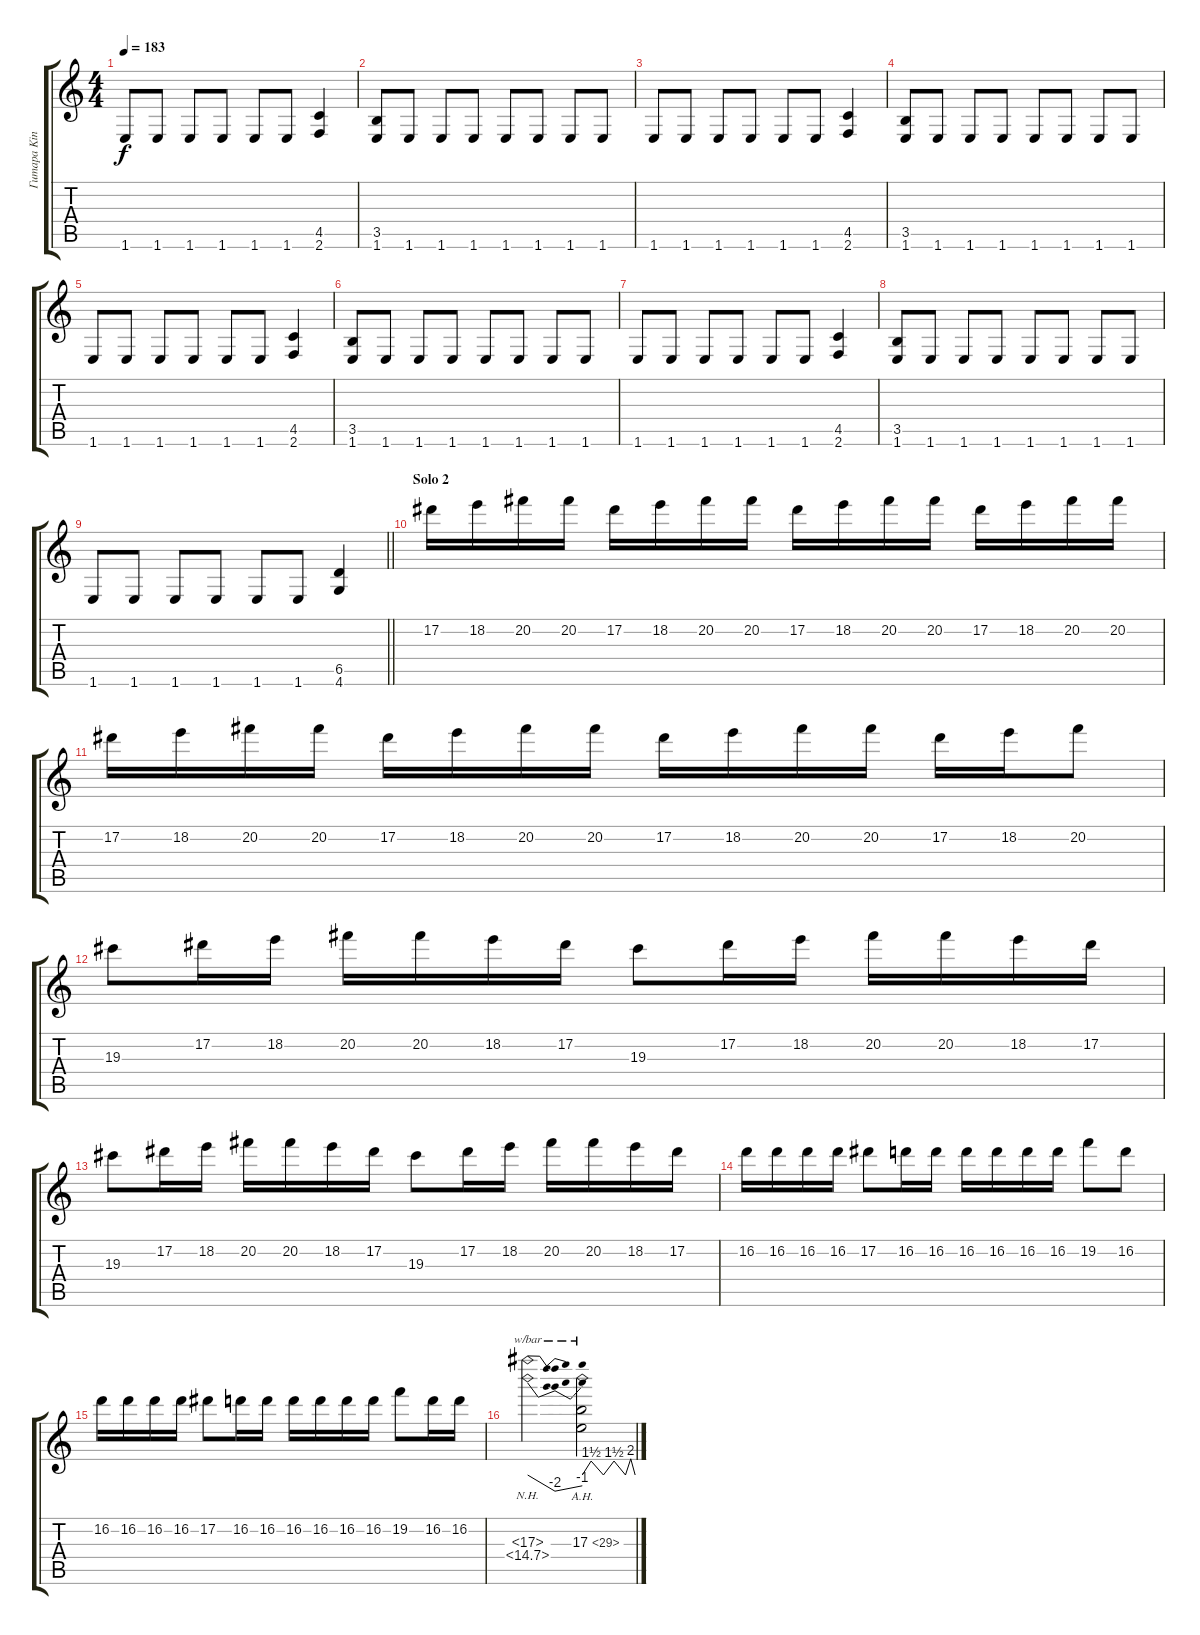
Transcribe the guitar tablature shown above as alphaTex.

\track ("Гитара King" "Гитара Kin") {instrument overdrivenguitar}
\staff {score tabs}
\tuning (Eb4 Bb3 Gb3 Db3 Ab2 Eb2) {hide}
\ts (4 4)
\tempo 183
\clef g2
\ks c
1.6.8{dy f} 1.6.8 1.6.8 1.6.8 1.6.8 1.6.8 (4.5 2.6).4 |
(3.5 1.6).8 1.6.8 1.6.8 1.6.8 1.6.8 1.6.8 1.6.8 1.6.8 |
1.6.8 1.6.8 1.6.8 1.6.8 1.6.8 1.6.8 (4.5 2.6).4 |
(3.5 1.6).8 1.6.8 1.6.8 1.6.8 1.6.8 1.6.8 1.6.8 1.6.8 |
1.6.8 1.6.8 1.6.8 1.6.8 1.6.8 1.6.8 (4.5 2.6).4 |
(3.5 1.6).8 1.6.8 1.6.8 1.6.8 1.6.8 1.6.8 1.6.8 1.6.8 |
1.6.8 1.6.8 1.6.8 1.6.8 1.6.8 1.6.8 (4.5 2.6).4 |
(3.5 1.6).8 1.6.8 1.6.8 1.6.8 1.6.8 1.6.8 1.6.8 1.6.8 |
\barLineRight lightlight
1.6.8 1.6.8 1.6.8 1.6.8 1.6.8 1.6.8 (6.5 4.6).4 |
\section ("" "Solo 2")
17.2.16 18.2.16 20.2.16 20.2.16 17.2.16 18.2.16 20.2.16 20.2.16 17.2.16 18.2.16 20.2.16 20.2.16 17.2.16 18.2.16 20.2.16 20.2.16 |
17.2.16 18.2.16 20.2.16 20.2.16 17.2.16 18.2.16 20.2.16 20.2.16 17.2.16 18.2.16 20.2.16 20.2.16 17.2.16 18.2.16 20.2.8 |
19.3.8 17.2.16 18.2.16 20.2.16 20.2.16 18.2.16 17.2.16 19.3.8 17.2.16 18.2.16 20.2.16 20.2.16 18.2.16 17.2.16 |
19.3.8 17.2.16 18.2.16 20.2.16 20.2.16 18.2.16 17.2.16 19.3.8 17.2.16 18.2.16 20.2.16 20.2.16 18.2.16 17.2.16 |
16.2.16 16.2.16 16.2.16 16.2.16 17.2.8 16.2.16 16.2.16 16.2.16 16.2.16 16.2.16 16.2.16 19.2.8 16.2.8 |
16.2.16 16.2.16 16.2.16 16.2.16 17.2.8 16.2.16 16.2.16 16.2.16 16.2.16 16.2.16 16.2.16 19.2.8 16.2.16 16.2.16 |
(17.3{nh} 15.4{nh}).2{tbe (dip default 0 0 5 -8 60 -4)} (17.3{ah 12} 15.4{t}).2{tbe (custom default 0 0 10 6 24 0 36 6 49 0 55 8 60 0)}
